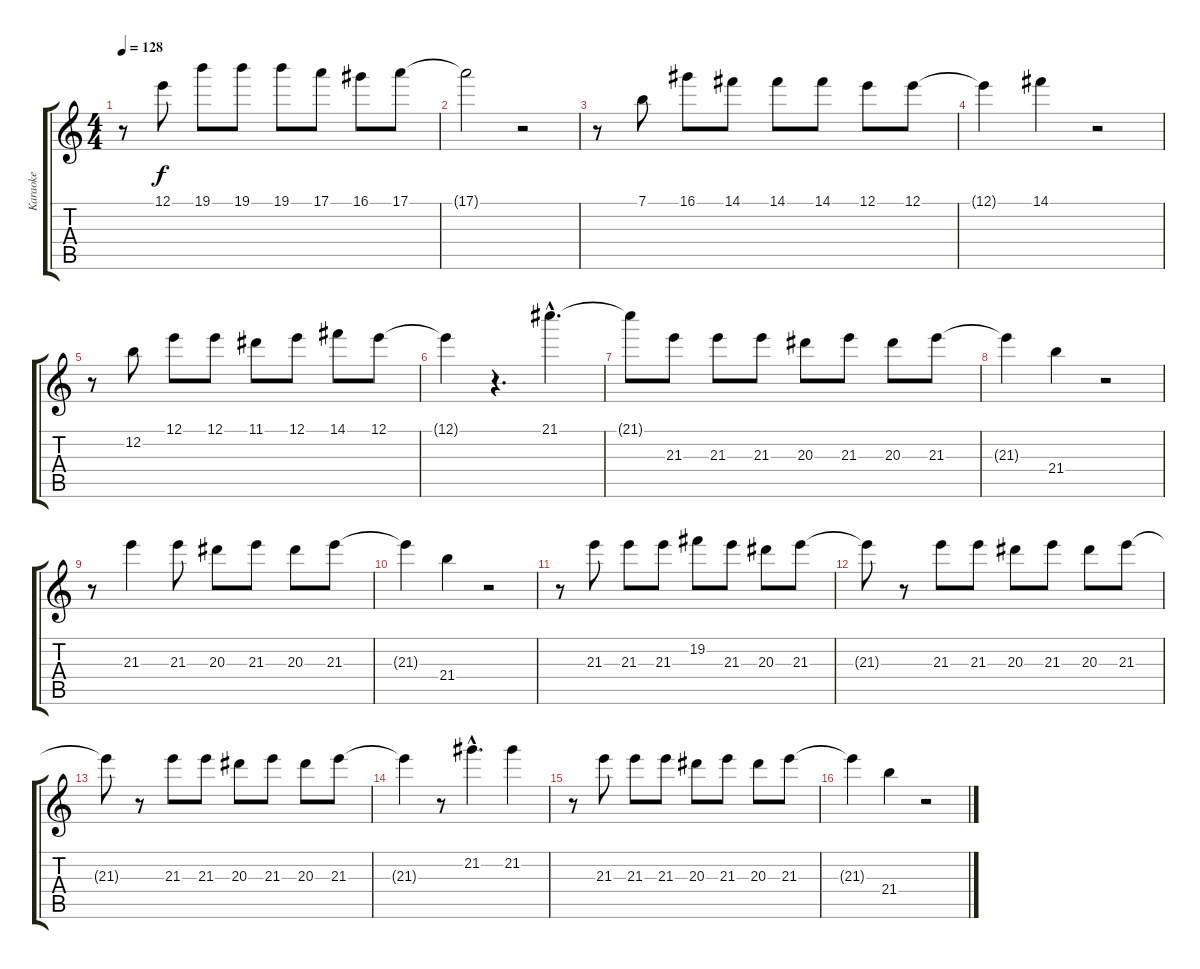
\track ("Karaoke" "Karaoke") {instrument acousticguitarnylon}
\staff {score tabs}
\tuning (E4 B3 G3 D3 A2 E2) {hide}
\ts (4 4)
\tempo 128
\clef g2
\ks c
r.8{dy f} 12.1.8 19.1.8 19.1.8 19.1.8 17.1.8 16.1.8 17.1.8 |
17.1{t}.2 r.2 |
r.8 7.1.8 16.1.8 14.1.8 14.1.8 14.1.8 12.1.8 12.1.8 |
12.1{t}.4 14.1.4 r.2 |
r.8 12.2.8 12.1.8 12.1.8 11.1.8 12.1.8 14.1.8 12.1.8 |
12.1{t}.4 r.4{d} 21.1{hac}.4{d} |
21.1{t}.8 21.3.8 21.3.8 21.3.8 20.3.8 21.3.8 20.3.8 21.3.8 |
21.3{t}.4 21.4.4 r.2 |
r.8 21.3.4 21.3.8 20.3.8 21.3.8 20.3.8 21.3.8 |
21.3{t}.4 21.4.4 r.2 |
r.8 21.3.8 21.3.8 21.3.8 19.2.8 21.3.8 20.3.8 21.3.8 |
21.3{t}.8 r.8 21.3.8 21.3.8 20.3.8 21.3.8 20.3.8 21.3.8 |
21.3{t}.8 r.8 21.3.8 21.3.8 20.3.8 21.3.8 20.3.8 21.3.8 |
21.3{t}.4 r.8 21.2{hac}.4{d} 21.2.4 |
r.8 21.3.8 21.3.8 21.3.8 20.3.8 21.3.8 20.3.8 21.3.8 |
21.3{t}.4 21.4.4 r.2
